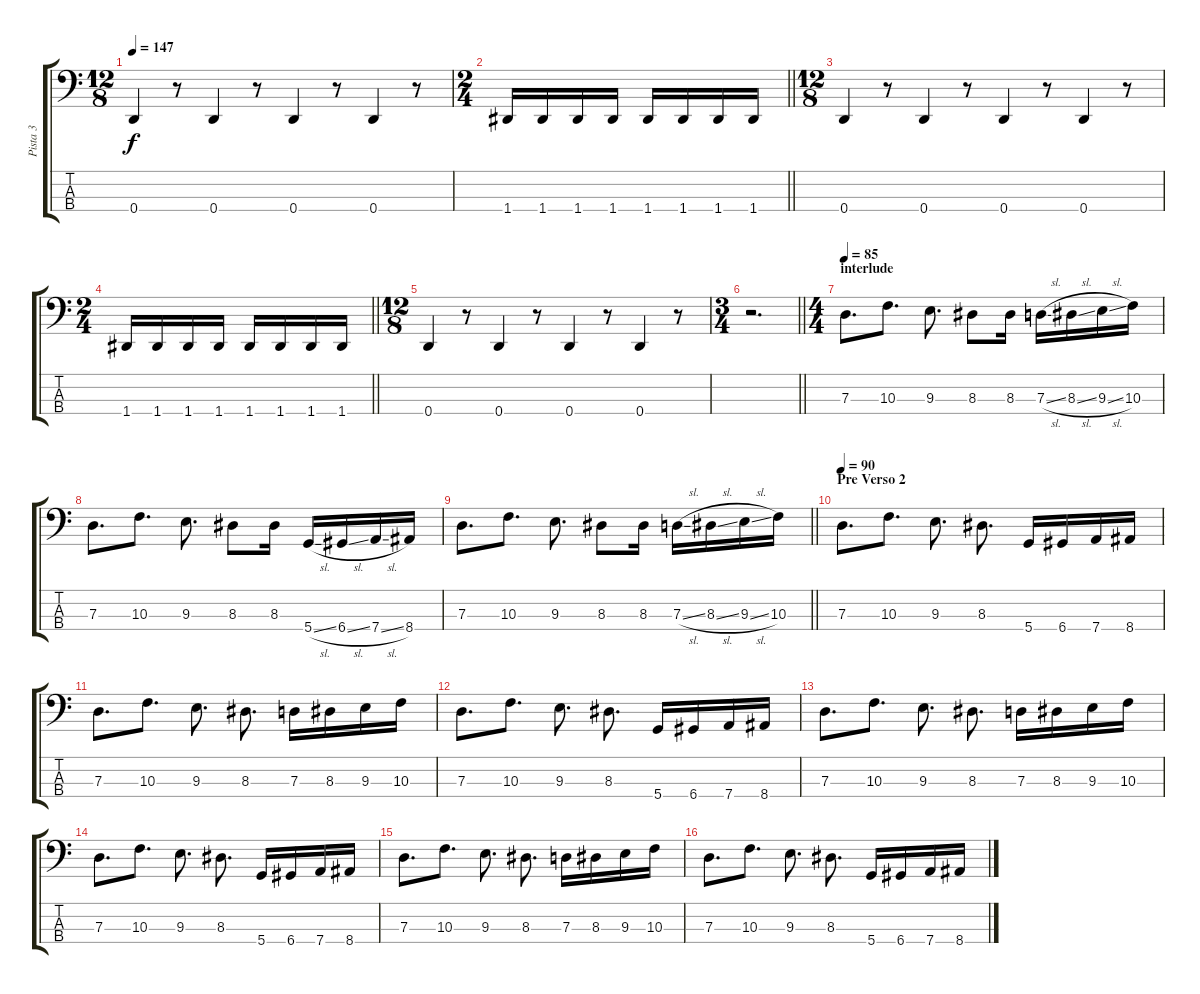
\track ("Pista 3" "Pista 3") {instrument electricbasspick}
\staff {score tabs}
\tuning (F2 C2 G1 D1) {hide}
\ts (12 8)
\tempo 147
\clef f4
\ks c
0.4.4{dy f} r.8 0.4.4 r.8 0.4.4 r.8 0.4.4 r.8 |
\ts (2 4)
\barLineRight lightlight
1.4.16 1.4.16 1.4.16 1.4.16 1.4.16 1.4.16 1.4.16 1.4.16 |
\ts (12 8)
0.4.4 r.8 0.4.4 r.8 0.4.4 r.8 0.4.4 r.8 |
\ts (2 4)
\barLineRight lightlight
1.4.16 1.4.16 1.4.16 1.4.16 1.4.16 1.4.16 1.4.16 1.4.16 |
\ts (12 8)
0.4.4 r.8 0.4.4 r.8 0.4.4 r.8 0.4.4 r.8 |
\ts (3 4)
\barLineRight lightlight
r.2{d} |
\ts (4 4)
\section ("" "interlude")
\tempo 85
7.3.8{d} 10.3.8{d} 9.3.8{d} 8.3.8 8.3.16 7.3{sl}.16 8.3{sl}.16 9.3{sl}.16 10.3.16 |
7.3.8{d} 10.3.8{d} 9.3.8{d} 8.3.8 8.3.16 5.4{sl}.16 6.4{sl}.16 7.4{sl}.16 8.4.16 |
\barLineRight lightlight
7.3.8{d} 10.3.8{d} 9.3.8{d} 8.3.8 8.3.16 7.3{sl}.16 8.3{sl}.16 9.3{sl}.16 10.3.16 |
\section ("" "Pre Verso 2")
\tempo 90
7.3.8{d} 10.3.8{d} 9.3.8{d} 8.3.8{d} 5.4.16 6.4.16 7.4.16 8.4.16 |
7.3.8{d} 10.3.8{d} 9.3.8{d} 8.3.8{d} 7.3.16 8.3.16 9.3.16 10.3.16 |
7.3.8{d} 10.3.8{d} 9.3.8{d} 8.3.8{d} 5.4.16 6.4.16 7.4.16 8.4.16 |
7.3.8{d} 10.3.8{d} 9.3.8{d} 8.3.8{d} 7.3.16 8.3.16 9.3.16 10.3.16 |
7.3.8{d} 10.3.8{d} 9.3.8{d} 8.3.8{d} 5.4.16 6.4.16 7.4.16 8.4.16 |
7.3.8{d} 10.3.8{d} 9.3.8{d} 8.3.8{d} 7.3.16 8.3.16 9.3.16 10.3.16 |
7.3.8{d} 10.3.8{d} 9.3.8{d} 8.3.8{d} 5.4.16 6.4.16 7.4.16 8.4.16
